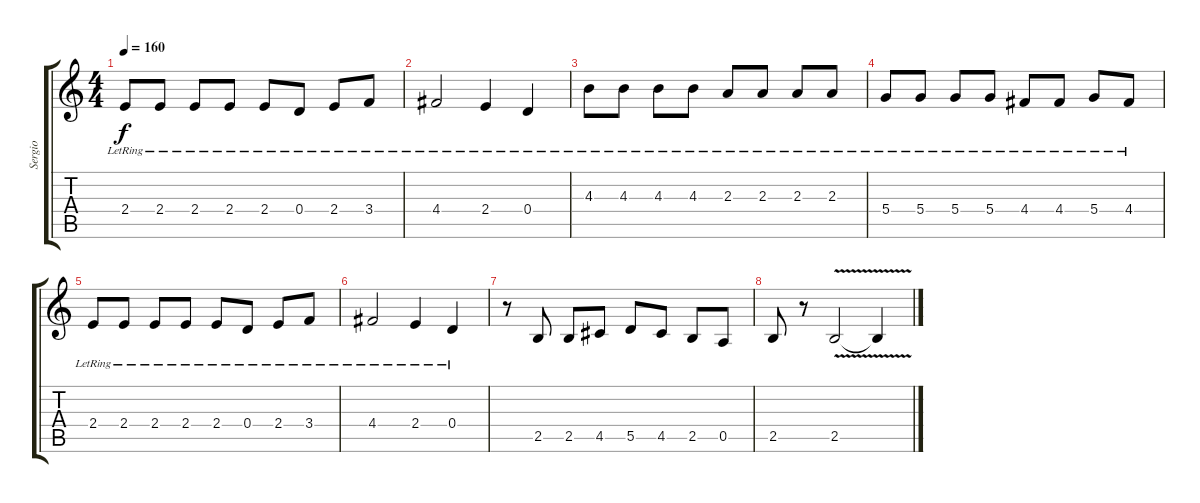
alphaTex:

\track ("Sergio " "Sergio ") {instrument electricguitarjazz}
\staff {score tabs}
\tuning (E4 B3 G3 D3 A2 E2) {hide}
\ts (4 4)
\tempo 160
\clef g2
\ks c
2.4{lr}.8{dy f} 2.4{lr}.8 2.4{lr}.8 2.4{lr}.8 2.4{lr}.8 0.4{lr}.8 2.4{lr}.8 3.4{lr}.8 |
4.4{lr}.2 2.4{lr}.4 0.4{lr}.4 |
4.3{lr}.8{volume 14 instrument electricguitarclean} 4.3{lr}.8 4.3{lr}.8 4.3{lr}.8 2.3{lr}.8 2.3{lr}.8 2.3{lr}.8 2.3{lr}.8 |
5.4{lr}.8 5.4{lr}.8 5.4{lr}.8 5.4{lr}.8 4.4{lr}.8 4.4{lr}.8 5.4{lr}.8 4.4{lr}.8 |
2.4{lr}.8 2.4{lr}.8 2.4{lr}.8 2.4{lr}.8 2.4{lr}.8 0.4{lr}.8 2.4{lr}.8 3.4{lr}.8 |
4.4{lr}.2 2.4{lr}.4 0.4{lr}.4 |
r.8 2.5.8 2.5.8 4.5.8 5.5.8 4.5.8 2.5.8 0.5.8 |
2.5.8 r.8 2.5{v}.2 2.5{t}.4
